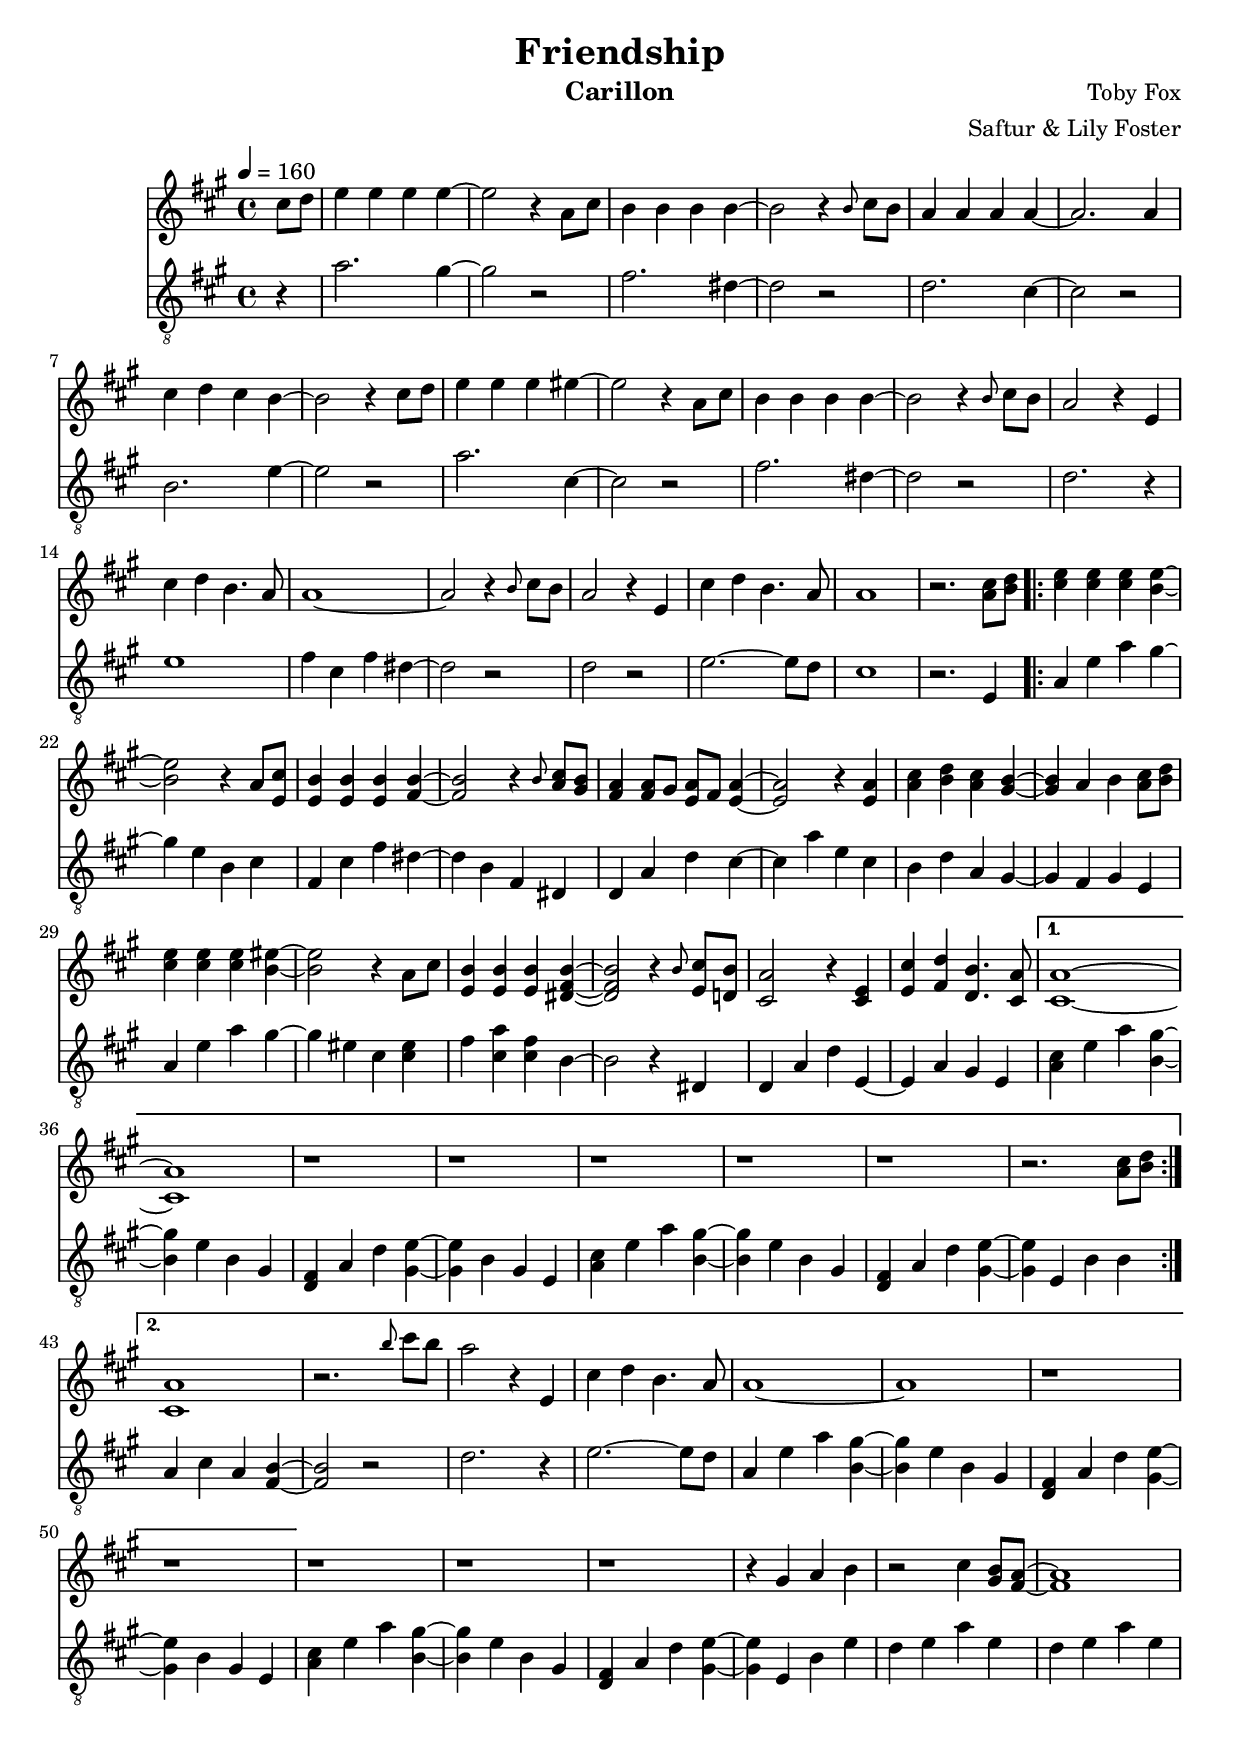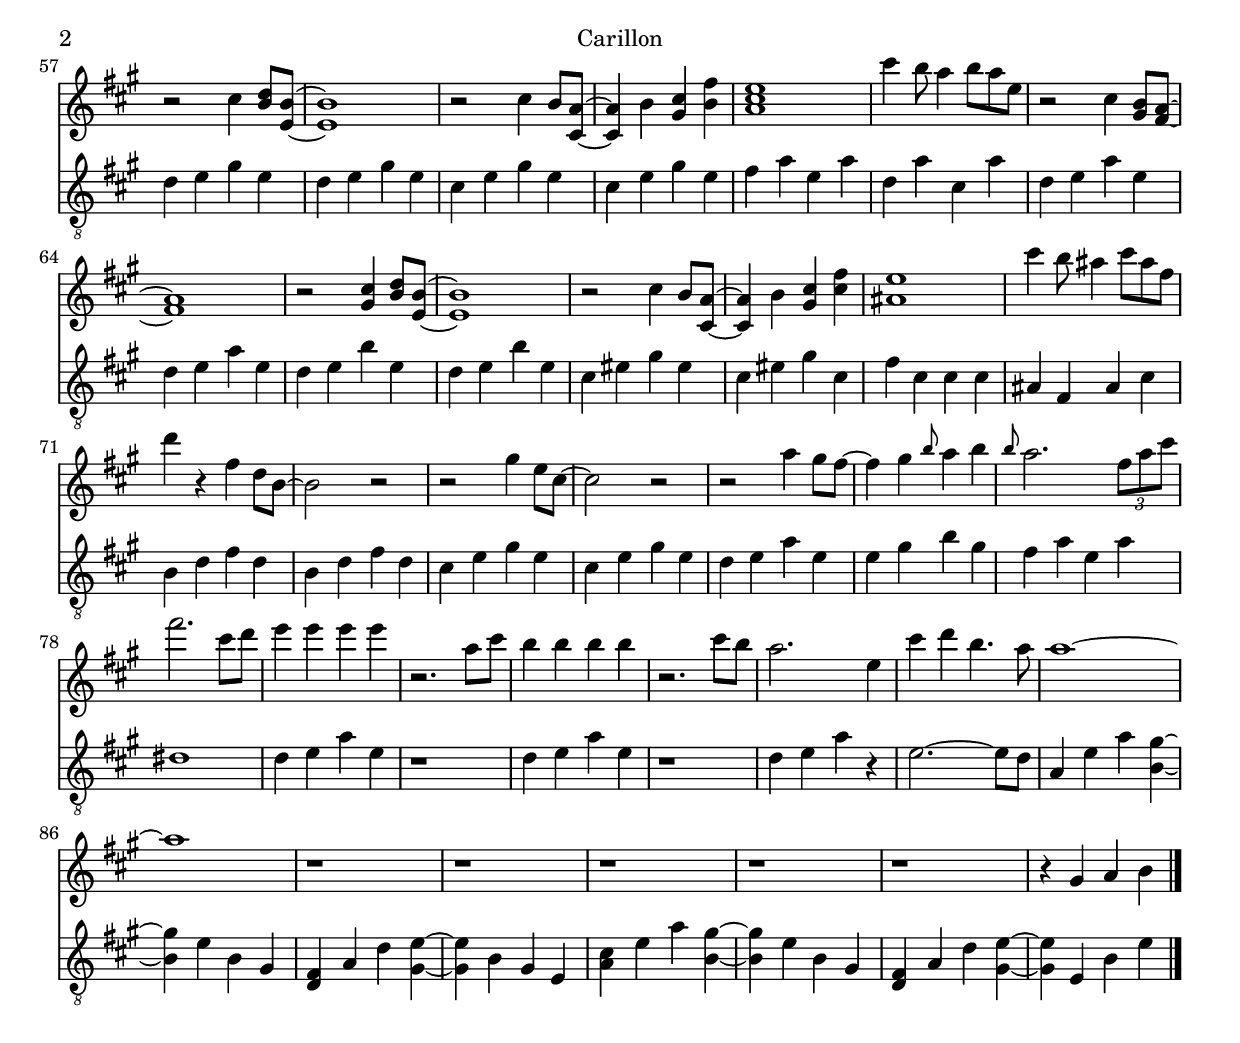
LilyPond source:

\version "2.20.0"

\header {
  title = "Friendship"
  instrument = "Carillon"
  composer = "Toby Fox"
  arranger = "Saftur & Lily Foster"
}

main_tempo = \tempo 4 = 160
main_key = \key a \major

melody = \relative c'' {
  % intro
  \partial 4 cis8 d
  e4 e e e~
  e2 r4 a,8 cis
  b4 b b b~
  b2 r4 \grace { b8 } cis8 b

  a4 a a a~
  a2. a4
  cis4 d cis b~
  b2 r4 cis8 d

  e4 e e eis~
  eis2 r4 a,8 cis
  b4 b b b~
  b2 r4 \grace { b8 } cis8 b

  a2 r4 e
  cis'4 d b4. a8
  a1~
  a2 r4 \grace { b8 } cis8 b

  a2 r4 e
  cis'4 d b4. a8
  a1
  r2. <a cis>8 <b d>

  % part 1
  \repeat volta 2 {
    <cis e>4 <cis e> <cis e> <b e>~
    <b e>2 r4 a8 <e cis'>
    <e b'>4 <e b'> <e b'> <fis b>~
    <fis b>2 r4 \grace { b8 } <a cis>8 <gis b>

    <fis a>4 <fis a>8 gis <e a> fis <e a>4~
    <e a>2 r4 <e a>
    <a cis>4 <b d> <a cis> <gis b>~
    <gis b>4 a b <a cis>8 <b d>

    <cis e>4 <cis e> <cis e> <b eis>~
    <b eis>2 r4 a8 cis
    <e, b'>4 <e b'> <e b'> <dis fis b>~
    <dis fis b>2 r4 \grace { b'8 } <e, cis'>8 <d b'>

    <cis a'>2 r4 <cis e>
    <e cis'>4 <fis d'> <d b'>4. <cis a'>8
  }
  \alternative {
    {
      <cis a'>1~
      <cis a'>1
      r1
      r1

      r1
      r1
      r1
      r2. <a' cis>8 <b d>
    }
    {
      <cis, a'>1
      r2. \grace { b''8 } cis8 b
      a2 r4 e,
      cis'4 d b4. a8

      a1~
      a1
      r1
      r1
    }
  }

  r1
  r1
  r1
  r4 gis a b

  r2 cis4 <gis b>8 <fis a>~
  <fis a>1
  r2 cis'4 <b d>8 <e, b'>~
  <e b'>1

  r2 cis'4 b8 <cis, a'>~
  <cis a'>4 b' <gis cis> <b fis'>
  <a cis e>1
  cis'4 b8 a4 b8 a e

  r2 cis4 <gis b>8 <fis a>~
  <fis a>1
  r2 <gis cis>4 <b d>8 <e, b'>~
  <e b'>1

  r2 cis'4 b8 <cis, a'>~
  <cis a'>4 b' <gis cis> <cis fis>
  <ais e'>1
  cis'4 b8 ais4 cis8 ais fis

  d'4 r fis, d8 b~
  b2 r
  r2 gis'4 e8 cis~
  cis2 r

  r2 a'4 gis8 fis~
  fis4 gis \grace { b8 } a4 b
  \grace { b8 } a2. \tuplet 3/2 { fis8 a cis }
  fis2. cis8 d

  e4 e e e
  r2. a,8 cis
  b4 b b b
  r2. cis8 b

  a2. e4
  cis'4 d b4. a8

  a1~
  a1
  r1
  r1

  r1
  r1
  r1
  r4 gis, a b

  \bar "|."
}

bass = \relative c' {
  % intro
  \partial 4 r4
  a'2. gis4~
  gis2 r
  fis2. dis4~
  dis2 r

  d2. cis4~
  cis2 r
  b2. e4~
  e2 r

  a2. cis,4~
  cis2 r
  fis2. dis4~
  dis2 r

  d2. r4
  e1
  fis4 cis fis dis~
  dis2 r

  d2 r
  e2.~ e8 d
  cis1
  r2. e,4

  % part 1
  \repeat volta 2 {
    a4 e' a gis~
    gis4 e b cis
    fis,4 cis' fis dis~
    dis4 b fis dis

    d4 a' d cis~
    cis4 a' e cis
    b4 d a gis~
    gis4 fis gis e

    a4 e' a gis~
    gis4 eis cis <cis eis>
    fis4 <cis a'> <cis fis> b~
    b2 r4 dis,

    d4 a' d e,~
    e4 a gis e
  }
  \alternative {
    {
      <a cis>4 e' a <b, gis'>~
      <b gis'>4 e b gis
      <d fis>4 a' d <gis, e'>~
      <gis e'>4 b gis e

      <a cis>4 e' a <b, gis'>~
      <b gis'>4 e b gis
      <d fis>4 a' d <gis, e'>~
      <gis e'>4 e b' b
    }
    {
      a4 cis a <fis b>~
      <fis b>2 r
      d'2. r4
      e2.~ e8 d

      a4 e' a <b, gis'>~
      <b gis'>4 e b gis
      <d fis>4 a' d <gis, e'>~
      <gis e'>4 b gis e
    }
  }

  <a cis>4 e' a <b, gis'>~
  <b gis'>4 e b gis
  <d fis>4 a' d <gis, e'>~
  <gis e'>4 e b' e

  d4 e a e
  d4 e a e
  d4 e gis e
  d4 e gis e

  cis4 e gis e
  cis4 e gis e
  fis4 a e a
  d, a' cis, a'

  d,4 e a e
  d4 e a e
  d4 e b' e,
  d4 e b' e,

  cis4 eis gis eis
  cis4 eis gis cis,
  fis4 cis cis cis
  ais4 fis ais cis

  b4 d fis d
  b4 d fis d
  cis4 e gis e
  cis4 e gis e

  d4 e a e
  e4 gis b gis
  fis4 a e a
  dis,1

  d4 e a e
  r1
  d4 e a e
  r1

  d4 e a r
  e2.~ e8 d

  a4 e' a <b, gis'>~
  <b gis'>4 e b gis
  <d fis>4 a' d <gis, e'>~
  <gis e'>4 b gis e

  <a cis>4 e' a <b, gis'>~
  <b gis'>4 e b gis
  <d fis>4 a' d <gis, e'>~
  <gis e'>4 e b' e

  \bar "|."
}

keys = \new Staff {
  \clef "treble"

  \main_tempo
  \main_key

  \melody
}

pedals = \new Staff {
  \clef "treble_8"

  \main_tempo
  \main_key

  \bass
}

\score {
  <<
    \keys
    \pedals
  >>

  \layout {}
}

\score {
  \unfoldRepeats <<
    \keys
    \pedals
  >>

  \midi {}
}
